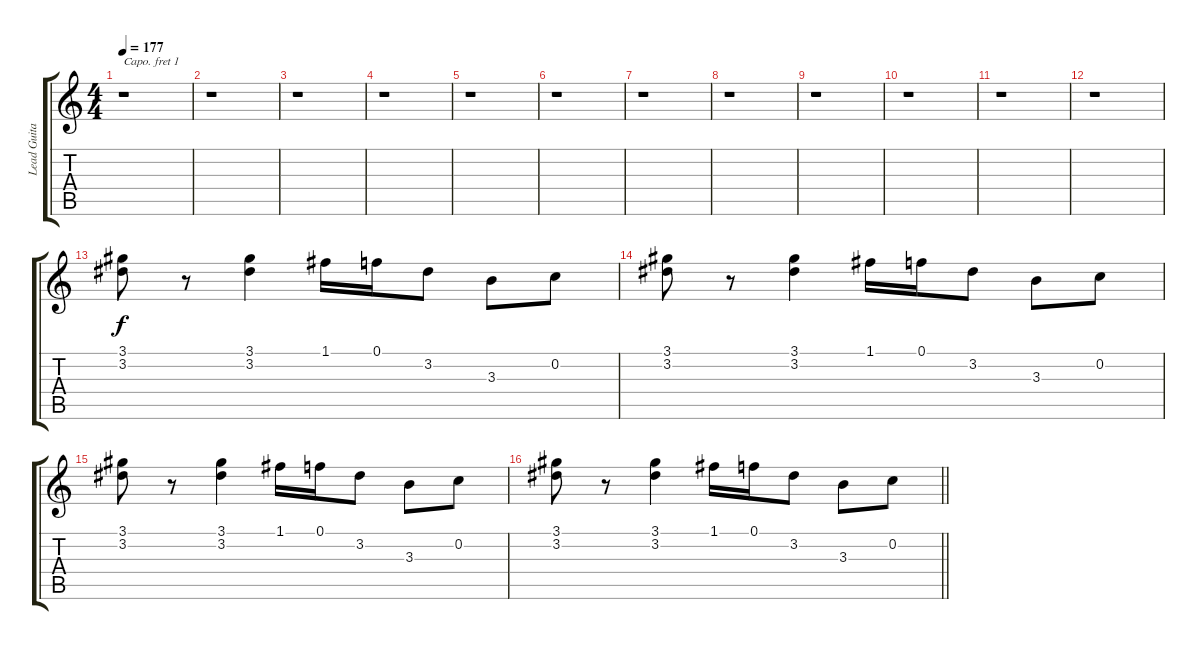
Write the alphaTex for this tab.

\track ("Lead Guitar" "Lead Guita") {instrument overdrivenguitar}
\staff {score tabs}
\capo 1
\tuning (E4 B3 G3 D3 A2 E2) {hide}
\ts (4 4)
\tempo 177
\clef g2
\ks c
r.1{dy f} |
r.1 |
r.1 |
r.1 |
r.1 |
r.1 |
r.1 |
r.1 |
r.1 |
r.1 |
r.1 |
r.1 |
(3.1 3.2).8 r.8 (3.1 3.2).4 1.1.16 0.1.16 3.2.8 3.3.8 0.2.8 |
(3.1 3.2).8 r.8 (3.1 3.2).4 1.1.16 0.1.16 3.2.8 3.3.8 0.2.8 |
(3.1 3.2).8 r.8 (3.1 3.2).4 1.1.16 0.1.16 3.2.8 3.3.8 0.2.8 |
\barLineRight lightlight
(3.1 3.2).8 r.8 (3.1 3.2).4 1.1.16 0.1.16 3.2.8 3.3.8 0.2.8
